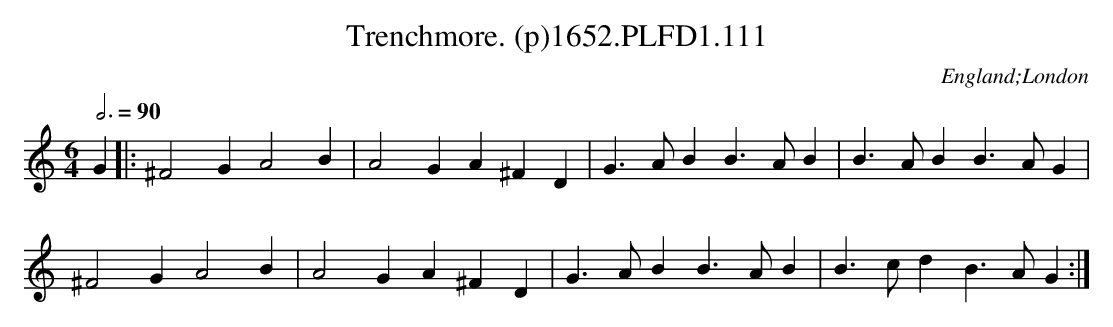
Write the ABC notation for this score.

X:1
T:Trenchmore. (p)1652.PLFD1.111
M:6/4
L:1/4
Q:3/4=90
O:England;London
K:C
G|:^F2GA2B|A2GA^FD|G>ABB>AB|B>ABB>AG|
^F2GA2B|A2GA^FD|G>ABB>AB|B>cdB>AG:|
